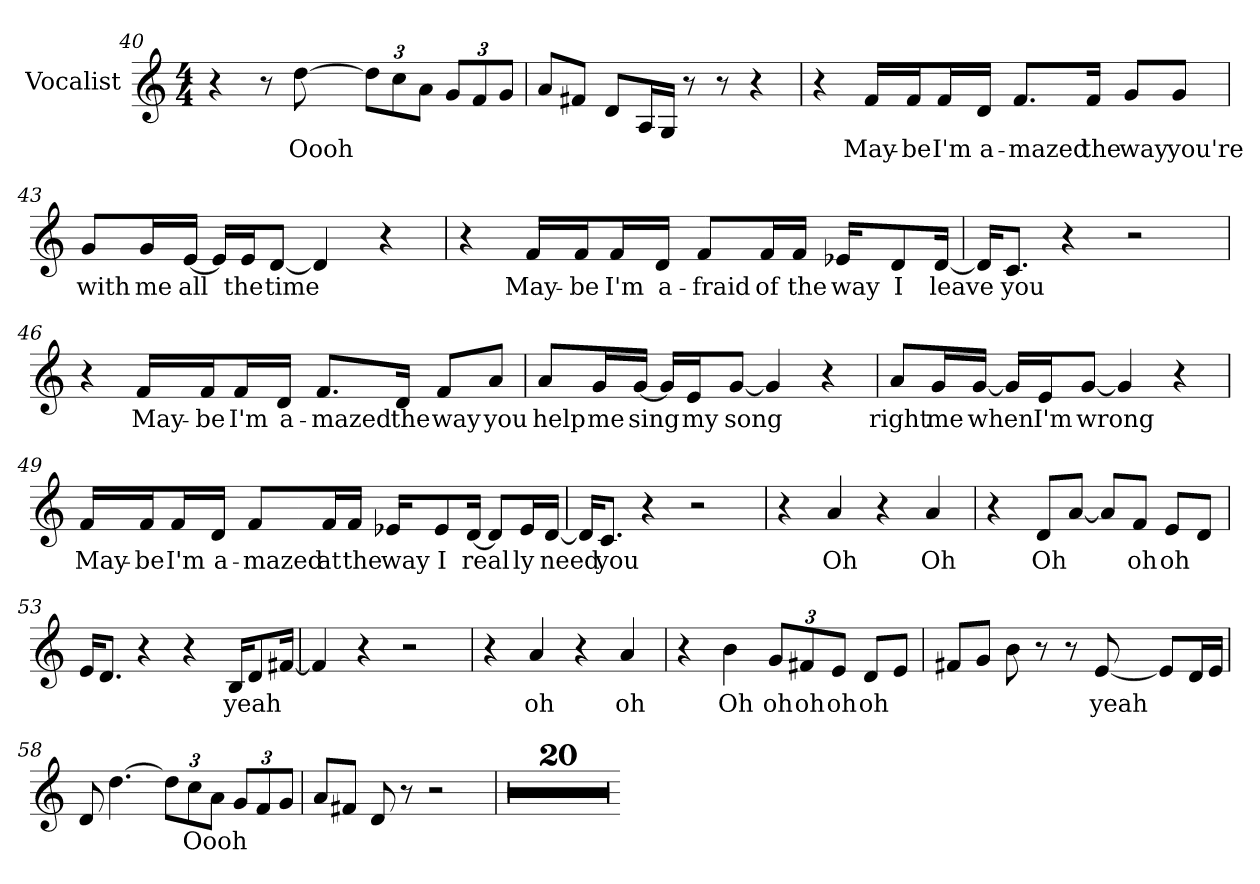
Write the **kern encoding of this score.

**kern	**text
*part1	*part1
*staff1	*staff1
*I"Vocalist	*
*clefG2	*
*M4/4	*
=40	=40
4r	.
8r	.
[8dd	Oooh
12dd\L]	_
12cc\	_
12a\J	_
12g/L	_
12f/	_
12g/J	_
=41	=41
8a/L	_
8f#X/J	_
8d/L	_
16A/L	_
16G/JJ	_
8r	.
8r	.
4r	.
=42	=42
4r	.
16f/LL	May-
16f/J	-be
16f/L	I'm
16d/JJ	a-
8.f/L	-mazed
16f/Jk	the
8g/L	way
8g/J	you're
=43	=43
8g/L	with
16g/L	me
[16e/JJ	all
16e/LL]	_
16e/J	the
[8d/J	time
4d]	_
4r	.
=44	=44
4r	.
16f/LL	May-
16f/J	-be
16f/L	I'm
16d/JJ	a-
8f/L	-fraid
16f/L	of
16f/JJ	the
16e-X/KL	way
8d/	I
[16d/Jk	leave
=45	=45
16d/KL]	_
8.c/J	you
4r	.
2r	.
=46	=46
4r	.
16f/LL	May-
16f/J	-be
16f/L	I'm
16d/JJ	a-
8.f/L	-mazed
16d/Jk	the
8f/L	way
8a/J	you
=47	=47
8a/L	help
16g/L	me
[16g/JJ	sing
16g/LL]	_
16e/J	my
[8g/J	song
4g]	_
4r	.
=48	=48
8a/L	right
16g/L	me
[16g/JJ	when
16g/LL]	_
16e/J	I'm
[8g/J	wrong
4g]	_
4r	.
=49	=49
16f/LL	May-
16f/J	-be
16f/L	I'm
16d/JJ	a-
8f/L	-mazed
16f/L	at
16f/JJ	the
16e-X/KL	way
8e-/	I
[16d/Jk	real-
8d/L]	_
16e-/L	-ly
[16d/JJ	need
=50	=50
16d/KL]	_
8.c/J	you
4r	.
2r	.
=51	=51
4r	.
4a	Oh
4r	.
4a	Oh
=52	=52
4r	.
8d/L	Oh
[8a/J	_
8a/L]	_
8f/J	oh
8e/L	oh
8d/J	_
=53	=53
16e/KL	_
8.d/J	_
4r	.
4r	.
16B/KL	yeah
8d/	_
[16f#X/Jk	_
=54	=54
4f#]	_
4r	.
2r	.
=55	=55
4r	.
4a	oh
4r	.
4a	oh
=56	=56
4r	.
4b	Oh
12g/L	oh
12f#X/	oh
12e/J	oh
8d/L	oh
8e/J	_
=57	=57
8f#X/L	_
8g/J	_
8b	_
8r	.
8r	.
[8e	yeah
8e/L]	_
16d/L	_
16e/JJ	_
=58	=58
8d	_
[4.dd	_
12dd\L]	_
12cc\	Oooh
12a\J	_
12g/L	_
12f/	_
12g/J	_
=59	=59
8a/L	_
8f#X/J	_
8d	_
8r	.
2r	.
=60	=60
1r	.
=61	=61
1r	.
=62	=62
1r	.
=63	=63
1r	.
=64	=64
1r	.
=65	=65
1r	.
=66	=66
1r	.
=67	=67
1r	.
=68	=68
1r	.
=69	=69
1r	.
=70	=70
1r	.
=71	=71
1r	.
=72	=72
1r	.
=73	=73
1r	.
=74	=74
1r	.
=75	=75
1r	.
=76	=76
1r	.
=77	=77
1r	.
=78	=78
1r	.
=79	=79
1r	.
=-	=-
*-	*-
